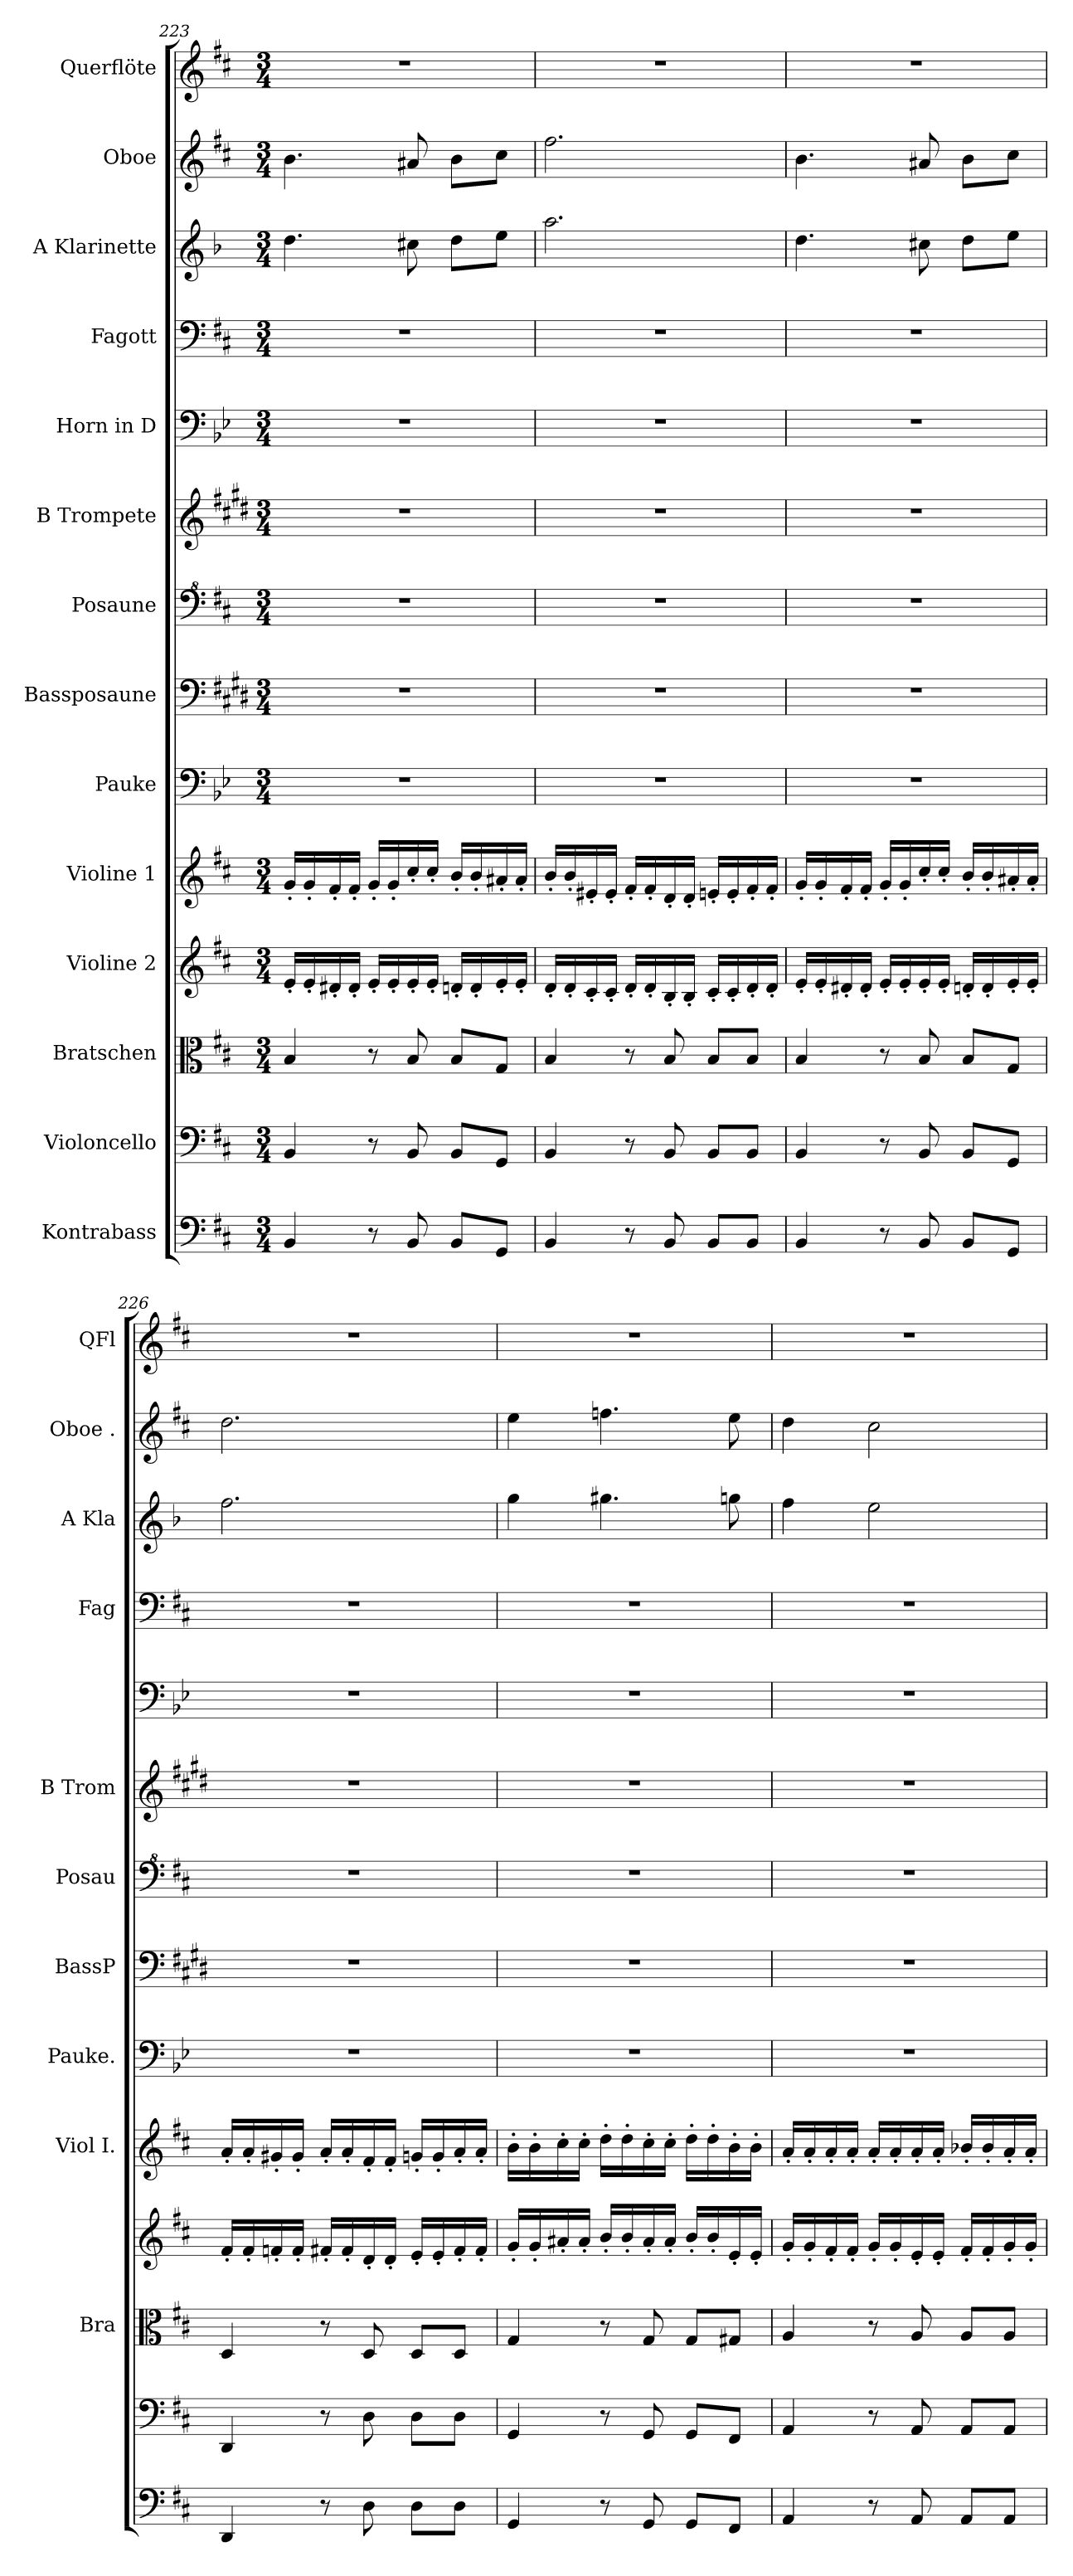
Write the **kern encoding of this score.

**kern	**kern	**kern	**kern	**kern	**kern	**kern	**kern	**kern	**kern	**kern	**kern	**kern	**kern
*part14	*part13	*part12	*part11	*part10	*part9	*part8	*part7	*part6	*part5	*part4	*part3	*part2	*part1
*staff14	*staff13	*staff12	*staff11	*staff10	*staff9	*staff8	*staff7	*staff6	*staff5	*staff4	*staff3	*staff2	*staff1
*I"Kontrabass	*I"Violoncello	*I"Bratschen	*I"Violine 2	*I"Violine 1	*I"Pauke	*I"Bassposaune	*I"Posaune	*I"B Trompete	*I"Horn in D	*I"Fagott	*I"A Klarinette	*I"Oboe	*I"Querflöte
*	*	*I'Bra	*	*I'Viol I.	*I'Pauke.	*I'BassP	*I'Posau	*I'B Trom	*	*I'Fag	*I'A Kla	*I'Oboe .	*I'QFl
*clefF4	*clefF4	*clefC3	*clefG2	*clefG2	*clefF4	*clefF4	*clefF^4	*clefG2	*clefF4	*clefF4	*clefG2	*clefG2	*clefG2
*ITrd7c12	*	*	*	*	*ITrd-2c-4	*ITrd1c2	*	*ITrd1c2	*ITrd-2c-4	*	*ITrd2c3	*	*
*k[f#c#]	*k[f#c#]	*k[f#c#]	*k[f#c#]	*k[f#c#]	*k[f#c#]	*k[f#c#]	*k[f#c#]	*k[f#c#]	*k[f#c#]	*k[f#c#]	*k[f#c#]	*k[f#c#]	*k[f#c#]
*M3/4	*M3/4	*M3/4	*M3/4	*M3/4	*M3/4	*M3/4	*M3/4	*M3/4	*M3/4	*M3/4	*M3/4	*M3/4	*M3/4
=223	=223	=223	=223	=223	=223	=223	=223	=223	=223	=223	=223	=223	=223
4BBB/	4BB/	4B/	16e'/LL	16g'/LL	2.r	2.r	2.r	2.r	2.r	2.r	4.b\	4.b\	2.r
.	.	.	16e'/	16g'/	.	.	.	.	.	.	.	.	.
.	.	.	16d#X'/	16f#'/	.	.	.	.	.	.	.	.	.
.	.	.	16d#'/JJ	16f#'/JJ	.	.	.	.	.	.	.	.	.
8r	8r	8r	16e'/LL	16g'/LL	.	.	.	.	.	.	.	.	.
.	.	.	16e'/	16g'/	.	.	.	.	.	.	.	.	.
8BBB/	8BB/	8B/	16e'/	16cc#'/	.	.	.	.	.	.	8a#X\	8a#X/	.
.	.	.	16e'/JJ	16cc#'/JJ	.	.	.	.	.	.	.	.	.
8BBB/L	8BB/L	8B/L	16dn'/LL	16b'/LL	.	.	.	.	.	.	8b\L	8b\L	.
.	.	.	16d'/	16b'/	.	.	.	.	.	.	.	.	.
8GGG/J	8GG/J	8G/J	16e'/	16a#X'/	.	.	.	.	.	.	8cc#\J	8cc#\J	.
.	.	.	16e'/JJ	16a#'/JJ	.	.	.	.	.	.	.	.	.
=224	=224	=224	=224	=224	=224	=224	=224	=224	=224	=224	=224	=224	=224
4BBB/	4BB/	4B/	16d'/LL	16b'/LL	2.r	2.r	2.r	2.r	2.r	2.r	2.ff#\	2.ff#\	2.r
.	.	.	16d'/	16b'/	.	.	.	.	.	.	.	.	.
.	.	.	16c#'/	16e#X'/	.	.	.	.	.	.	.	.	.
.	.	.	16c#'/JJ	16e#'/JJ	.	.	.	.	.	.	.	.	.
8r	8r	8r	16d'/LL	16f#'/LL	.	.	.	.	.	.	.	.	.
.	.	.	16d'/	16f#'/	.	.	.	.	.	.	.	.	.
8BBB/	8BB/	8B/	16B'/	16d'/	.	.	.	.	.	.	.	.	.
.	.	.	16B'/JJ	16d'/JJ	.	.	.	.	.	.	.	.	.
8BBB/L	8BB/L	8B/L	16c#'/LL	16en'/LL	.	.	.	.	.	.	.	.	.
.	.	.	16c#'/	16e'/	.	.	.	.	.	.	.	.	.
8BBB/J	8BB/J	8B/J	16d'/	16f#'/	.	.	.	.	.	.	.	.	.
.	.	.	16d'/JJ	16f#'/JJ	.	.	.	.	.	.	.	.	.
!!LO:PB:g=z
=225	=225	=225	=225	=225	=225	=225	=225	=225	=225	=225	=225	=225	=225
4BBB/	4BB/	4B/	16e'/LL	16g'/LL	2.r	2.r	2.r	2.r	2.r	2.r	4.b\	4.b\	2.r
.	.	.	16e'/	16g'/	.	.	.	.	.	.	.	.	.
.	.	.	16d#X'/	16f#'/	.	.	.	.	.	.	.	.	.
.	.	.	16d#'/JJ	16f#'/JJ	.	.	.	.	.	.	.	.	.
8r	8r	8r	16e'/LL	16g'/LL	.	.	.	.	.	.	.	.	.
.	.	.	16e'/	16g'/	.	.	.	.	.	.	.	.	.
8BBB/	8BB/	8B/	16e'/	16cc#'/	.	.	.	.	.	.	8a#X\	8a#X/	.
.	.	.	16e'/JJ	16cc#'/JJ	.	.	.	.	.	.	.	.	.
8BBB/L	8BB/L	8B/L	16dn'/LL	16b'/LL	.	.	.	.	.	.	8b\L	8b\L	.
.	.	.	16d'/	16b'/	.	.	.	.	.	.	.	.	.
8GGG/J	8GG/J	8G/J	16e'/	16a#X'/	.	.	.	.	.	.	8cc#\J	8cc#\J	.
.	.	.	16e'/JJ	16a#'/JJ	.	.	.	.	.	.	.	.	.
=226	=226	=226	=226	=226	=226	=226	=226	=226	=226	=226	=226	=226	=226
4DDD/	4DD/	4D/	16f#'/LL	16a'/LL	2.r	2.r	2.r	2.r	2.r	2.r	2.dd\	2.dd\	2.r
.	.	.	16f#'/	16a'/	.	.	.	.	.	.	.	.	.
.	.	.	16fn'/	16g#X'/	.	.	.	.	.	.	.	.	.
.	.	.	16f'/JJ	16g#'/JJ	.	.	.	.	.	.	.	.	.
8r	8r	8r	16f#X'/LL	16a'/LL	.	.	.	.	.	.	.	.	.
.	.	.	16f#'/	16a'/	.	.	.	.	.	.	.	.	.
8DD\	8D\	8D/	16d'/	16f#'/	.	.	.	.	.	.	.	.	.
.	.	.	16d'/JJ	16f#'/JJ	.	.	.	.	.	.	.	.	.
8DD\L	8D\L	8D/L	16e'/LL	16gn'/LL	.	.	.	.	.	.	.	.	.
.	.	.	16e'/	16g'/	.	.	.	.	.	.	.	.	.
8DD\J	8D\J	8D/J	16f#'/	16a'/	.	.	.	.	.	.	.	.	.
.	.	.	16f#'/JJ	16a'/JJ	.	.	.	.	.	.	.	.	.
=227	=227	=227	=227	=227	=227	=227	=227	=227	=227	=227	=227	=227	=227
4GGG/	4GG/	4G/	16g'/LL	16b'\LL	2.r	2.r	2.r	2.r	2.r	2.r	4ee\	4ee\	2.r
.	.	.	16g'/	16b'\	.	.	.	.	.	.	.	.	.
.	.	.	16a#X'/	16cc#'\	.	.	.	.	.	.	.	.	.
.	.	.	16a#'/JJ	16cc#'\JJ	.	.	.	.	.	.	.	.	.
8r	8r	8r	16b'/LL	16dd'\LL	.	.	.	.	.	.	4.ee#X\	4.ffn\	.
.	.	.	16b'/	16dd'\	.	.	.	.	.	.	.	.	.
8GGG/	8GG/	8G/	16a#'/	16cc#'\	.	.	.	.	.	.	.	.	.
.	.	.	16a#'/JJ	16cc#'\JJ	.	.	.	.	.	.	.	.	.
8GGG/L	8GG/L	8G/L	16b'/LL	16dd'\LL	.	.	.	.	.	.	.	.	.
.	.	.	16b'/	16dd'\	.	.	.	.	.	.	.	.	.
8FFF#/J	8FF#/J	8G#X/J	16e'/	16b'\	.	.	.	.	.	.	8een\	8ee\	.
.	.	.	16e'/JJ	16b'\JJ	.	.	.	.	.	.	.	.	.
!!LO:PB:g=z
=228	=228	=228	=228	=228	=228	=228	=228	=228	=228	=228	=228	=228	=228
4AAA/	4AA/	4A/	16g'/LL	16a'/LL	2.r	2.r	2.r	2.r	2.r	2.r	4dd\	4dd\	2.r
.	.	.	16g'/	16a'/	.	.	.	.	.	.	.	.	.
.	.	.	16f#'/	16a'/	.	.	.	.	.	.	.	.	.
.	.	.	16f#'/JJ	16a'/JJ	.	.	.	.	.	.	.	.	.
8r	8r	8r	16g'/LL	16a'/LL	.	.	.	.	.	.	2cc#\	2cc#\	.
.	.	.	16g'/	16a'/	.	.	.	.	.	.	.	.	.
8AAA/	8AA/	8A/	16e'/	16a'/	.	.	.	.	.	.	.	.	.
.	.	.	16e'/JJ	16a'/JJ	.	.	.	.	.	.	.	.	.
8AAA/L	8AA/L	8A/L	16f#'/LL	16b-X'/LL	.	.	.	.	.	.	.	.	.
.	.	.	16f#'/	16b-'/	.	.	.	.	.	.	.	.	.
8AAA/J	8AA/J	8A/J	16g'/	16a'/	.	.	.	.	.	.	.	.	.
.	.	.	16g'/JJ	16a'/JJ	.	.	.	.	.	.	.	.	.
=	=	=	=	=	=	=	=	=	=	=	=	=	=
*-	*-	*-	*-	*-	*-	*-	*-	*-	*-	*-	*-	*-	*-
